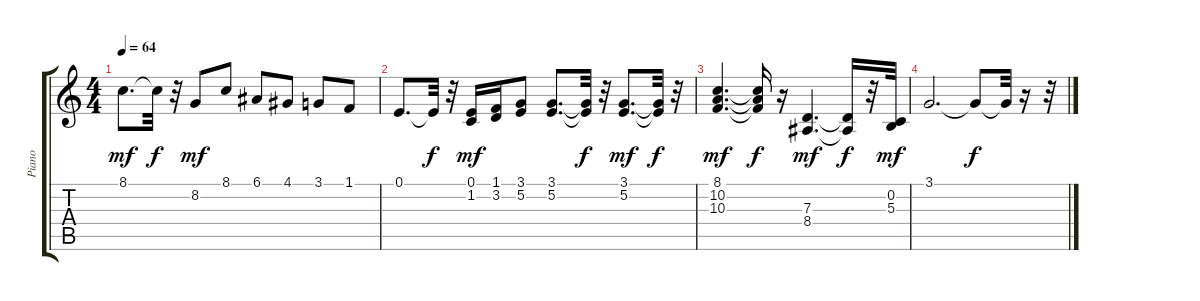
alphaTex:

\track ("Piano" "Piano") {instrument acousticgrandpiano}
\staff {score tabs}
\tuning (E4 B3 G3 D3 A2 E2) {hide}
\ts (4 4)
\tempo 64
\clef g2
\ks c
8.1.8{d dy mf} 8.1{t}.32{dy f} r.32 8.2.8{dy mf} 8.1.8 6.1.8 4.1.8 3.1.8 1.1.8 |
0.1.8{d} 0.1{t}.32{dy f} r.32 (0.1 1.2).16{dy mf} (1.1 3.2).16 (3.1 5.2).8 (3.1 5.2).8{d} (3.1{t} 5.2{t}).32{dy f} r.32 (3.1 5.2).8{d dy mf} (3.1{t} 5.2{t}).32{dy f} r.32 |
(8.1 10.2 10.3).4{d dy mf} (8.1{t} 10.2{t} 10.3{t}).16{dy f} r.16 (7.3 8.4).4{d dy mf} (7.3{t} 8.4{t}).16{dy f} r.32 (0.2 5.3).32{dy mf} |
3.1.2{d} 3.1{t}.8{dy f} 3.1{t}.32 r.16 r.32
